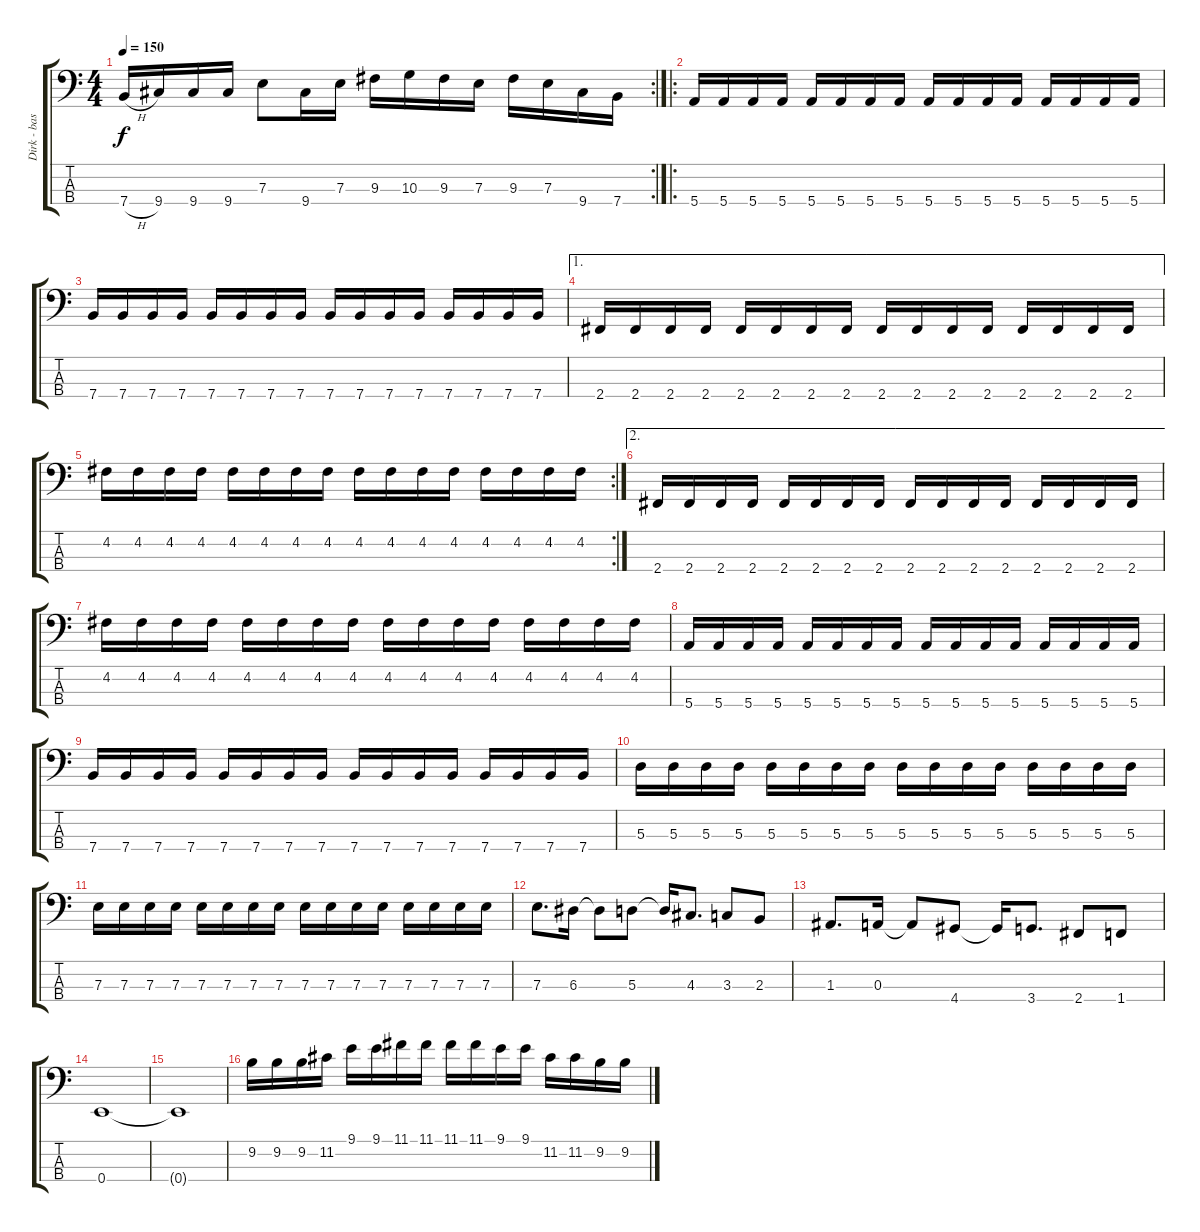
\track ("Dirk - basse" "Dirk - bas") {instrument electricbassfinger}
\staff {score tabs}
\tuning (G2 D2 A1 E1) {hide}
\rc 2
\ts (4 4)
\tempo 150
\clef f4
\ks c
7.4{h}.16{dy f} 9.4.16 9.4.16 9.4.16 7.3.8 9.4.16 7.3.16 9.3.16 10.3.16 9.3.16 7.3.16 9.3.16 7.3.16 9.4.16 7.4.16 |
\ro
5.4.16 5.4.16 5.4.16 5.4.16 5.4.16 5.4.16 5.4.16 5.4.16 5.4.16 5.4.16 5.4.16 5.4.16 5.4.16 5.4.16 5.4.16 5.4.16 |
7.4.16 7.4.16 7.4.16 7.4.16 7.4.16 7.4.16 7.4.16 7.4.16 7.4.16 7.4.16 7.4.16 7.4.16 7.4.16 7.4.16 7.4.16 7.4.16 |
\ae 1
2.4.16 2.4.16 2.4.16 2.4.16 2.4.16 2.4.16 2.4.16 2.4.16 2.4.16 2.4.16 2.4.16 2.4.16 2.4.16 2.4.16 2.4.16 2.4.16 |
\rc 2
4.2.16 4.2.16 4.2.16 4.2.16 4.2.16 4.2.16 4.2.16 4.2.16 4.2.16 4.2.16 4.2.16 4.2.16 4.2.16 4.2.16 4.2.16 4.2.16 |
\ae 2
2.4.16 2.4.16 2.4.16 2.4.16 2.4.16 2.4.16 2.4.16 2.4.16 2.4.16 2.4.16 2.4.16 2.4.16 2.4.16 2.4.16 2.4.16 2.4.16 |
4.2.16 4.2.16 4.2.16 4.2.16 4.2.16 4.2.16 4.2.16 4.2.16 4.2.16 4.2.16 4.2.16 4.2.16 4.2.16 4.2.16 4.2.16 4.2.16 |
5.4.16 5.4.16 5.4.16 5.4.16 5.4.16 5.4.16 5.4.16 5.4.16 5.4.16 5.4.16 5.4.16 5.4.16 5.4.16 5.4.16 5.4.16 5.4.16 |
7.4.16 7.4.16 7.4.16 7.4.16 7.4.16 7.4.16 7.4.16 7.4.16 7.4.16 7.4.16 7.4.16 7.4.16 7.4.16 7.4.16 7.4.16 7.4.16 |
5.3.16 5.3.16 5.3.16 5.3.16 5.3.16 5.3.16 5.3.16 5.3.16 5.3.16 5.3.16 5.3.16 5.3.16 5.3.16 5.3.16 5.3.16 5.3.16 |
7.3.16 7.3.16 7.3.16 7.3.16 7.3.16 7.3.16 7.3.16 7.3.16 7.3.16 7.3.16 7.3.16 7.3.16 7.3.16 7.3.16 7.3.16 7.3.16 |
7.3.8{d} 6.3.16 6.3{t}.8 5.3.8 5.3{t}.16 4.3.8{d} 3.3.8 2.3.8 |
1.3.8{d} 0.3.16 0.3{t}.8 4.4.8 4.4{t}.16 3.4.8{d} 2.4.8 1.4.8 |
0.4.1 |
0.4{t}.1 |
9.2.16 9.2.16 9.2.16 11.2.16 9.1.16 9.1.16 11.1.16 11.1.16 11.1.16 11.1.16 9.1.16 9.1.16 11.2.16 11.2.16 9.2.16 9.2.16
